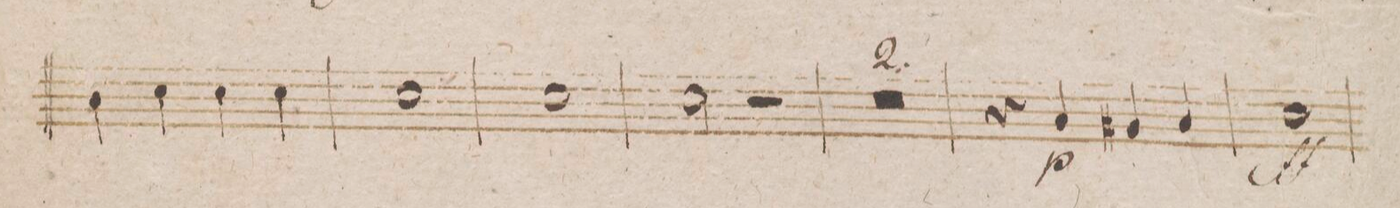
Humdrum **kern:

**kern	**dynam
*I"Clarinetto 2do in B.	*
*clefG2	*
*k[b-]	*
*met(c)	*
*M4/4	*
4a\	.
4b-\	.
4b-\	.
4b-\	.
=26	=26
1b-	.
=27	=27
1b-	.
=28	=28
2b-\	.
2r	.
=29	=29
0r	.
=30	=30
=31	=31
4r	.
4g/	p
4f#X/	.
4g/	.
=32	=32
1b-	ff
=33	=33
*-	*-
